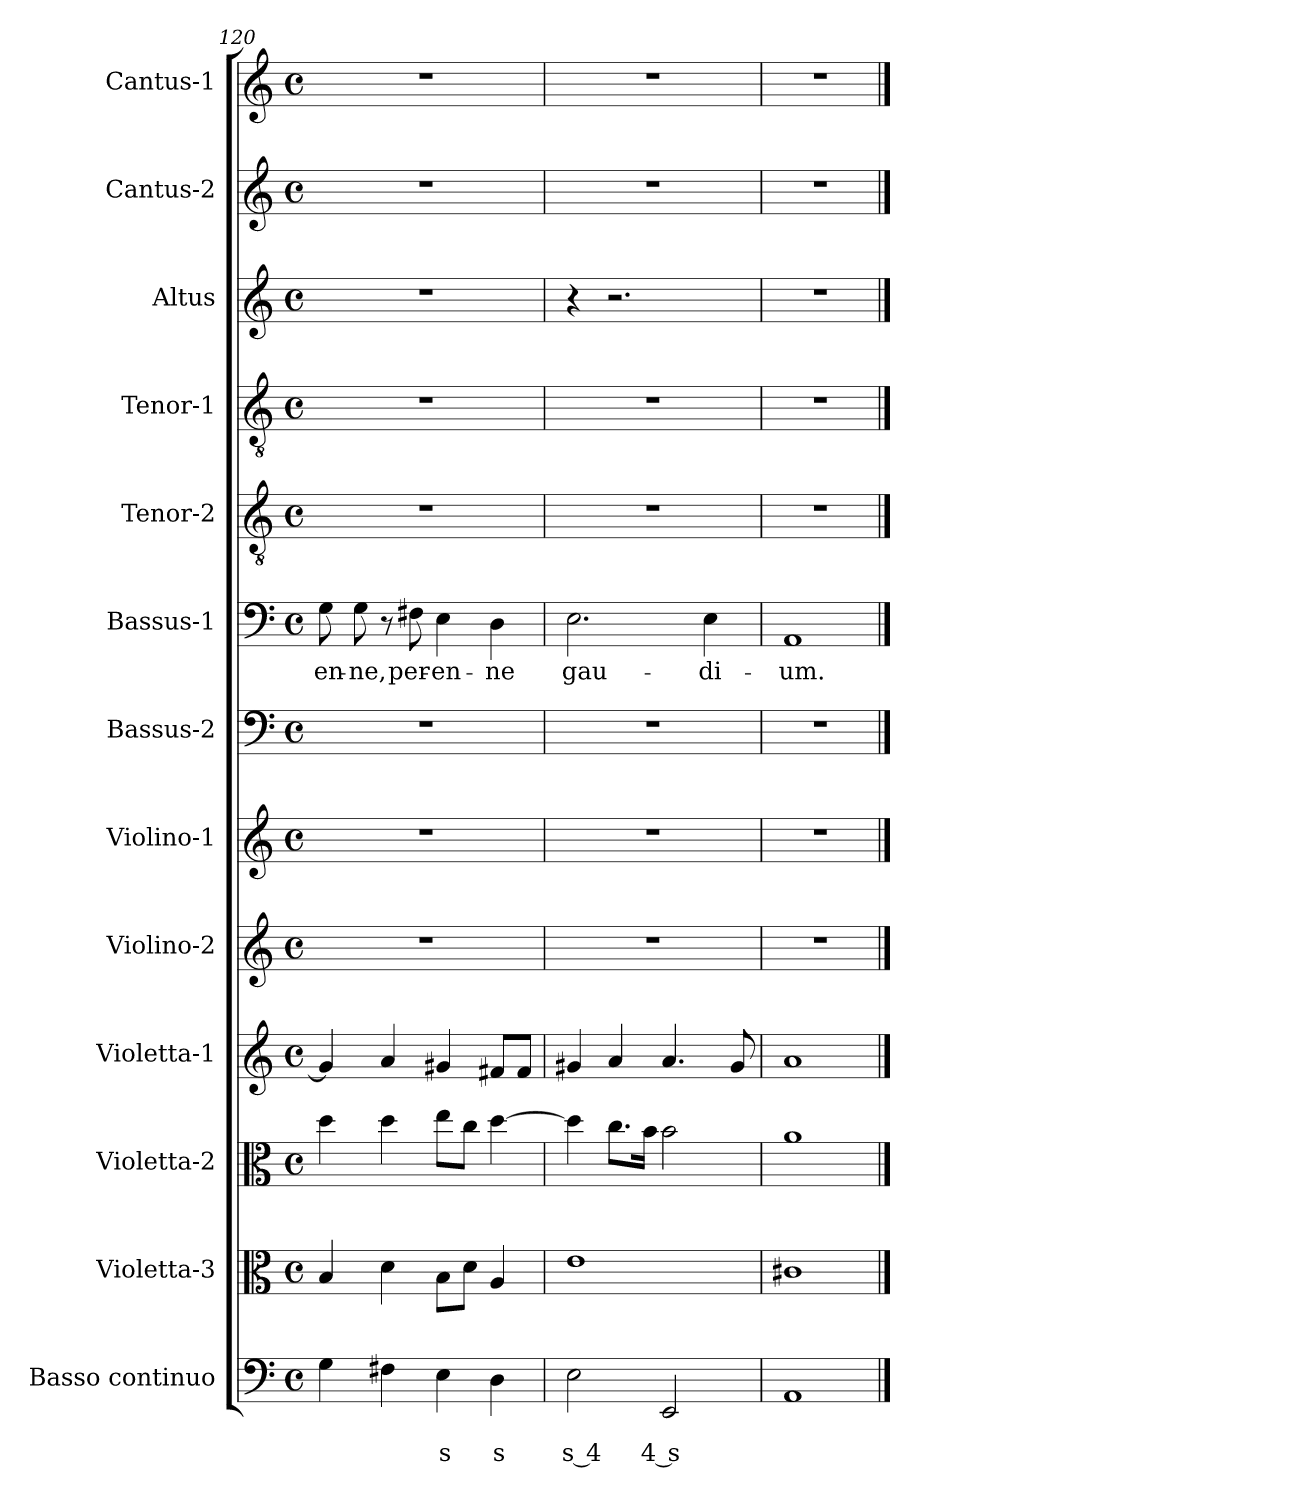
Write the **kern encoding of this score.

**kern	**text	**text	**kern	**kern	**kern	**kern	**kern	**kern	**kern	**text	**kern	**kern	**kern	**kern	**kern
*part13	*part13	*part13	*part12	*part11	*part10	*part9	*part8	*part7	*part6	*part6	*part5	*part4	*part3	*part2	*part1
*staff13	*staff13	*staff13	*staff12	*staff11	*staff10	*staff9	*staff8	*staff7	*staff6	*staff6	*staff5	*staff4	*staff3	*staff2	*staff1
*I"Basso continuo	*	*	*I"Violetta-3	*I"Violetta-2	*I"Violetta-1	*I"Violino-2	*I"Violino-1	*I"Bassus-2	*I"Bassus-1	*	*I"Tenor-2	*I"Tenor-1	*I"Altus	*I"Cantus-2	*I"Cantus-1
*I'BC	*	*	*I'Va3	*I'Va2	*I'Va1	*I'Vi2	*I'Vi1	*I'B2	*I'B1	*	*I'T2	*I'T1	*I'A	*I'C2	*I'C1
*clefF4	*	*	*clefC3	*clefC3	*clefG2	*clefG2	*clefG2	*clefF4	*clefF4	*	*clefGv2	*clefGv2	*clefG2	*clefG2	*clefG2
*k[]	*	*	*k[]	*k[]	*k[]	*k[]	*k[]	*k[]	*k[]	*	*k[]	*k[]	*k[]	*k[]	*k[]
*C:	*	*	*C:	*C:	*C:	*C:	*C:	*C:	*C:	*	*C:	*C:	*C:	*C:	*C:
*M4/4	*	*	*M4/4	*M4/4	*M4/4	*M4/4	*M4/4	*M4/4	*M4/4	*	*M4/4	*M4/4	*M4/4	*M4/4	*M4/4
*met(c)	*	*	*met(c)	*met(c)	*met(c)	*met(c)	*met(c)	*met(c)	*met(c)	*	*met(c)	*met(c)	*met(c)	*met(c)	*met(c)
=120	=120	=120	=120	=120	=120	=120	=120	=120	=120	=120	=120	=120	=120	=120	=120
!	!	!	!	!	!	!	!	!	!	!LO:LY:b	!	!	!	!	!
4G\	.	.	4B/	4dd\	4g/]	1r	1r	1r	8G\	-en-	1r	1r	1r	1r	1r
!	!	!	!	!	!	!	!	!	!	!LO:LY:b	!	!	!	!	!
.	.	.	.	.	.	.	.	.	8G\	-ne,	.	.	.	.	.
4F#X\	.	.	4d\	4dd\	4a/	.	.	.	8r	.	.	.	.	.	.
!	!	!	!	!	!	!	!	!	!	!LO:LY:b	!	!	!	!	!
.	.	.	.	.	.	.	.	.	8F#X\	per-	.	.	.	.	.
!	!	!LO:LY:b	!	!	!	!	!	!	!	!LO:LY:b	!	!	!	!	!
4E\	.	s	8B\L	8ee\L	4g#X/	.	.	.	4E\	-en-	.	.	.	.	.
.	.	.	8d\J	8cc\J	.	.	.	.	.	.	.	.	.	.	.
!	!	!LO:LY:b	!	!	!	!	!	!	!	!LO:LY:b	!	!	!	!	!
4D\	.	s	4A/	[4dd\	8f#X/L	.	.	.	4D\	-ne	.	.	.	.	.
.	.	.	.	.	8f#/J	.	.	.	.	.	.	.	.	.	.
=121	=121	=121	=121	=121	=121	=121	=121	=121	=121	=121	=121	=121	=121	=121	=121
!	!	!LO:LY:b	!	!	!	!	!	!	!	!LO:LY:b	!	!	!	!	!
2E\	.	s 4	1e	4dd\]	4g#X/	1r	1r	1r	2.E\	gau-	1r	1r	4r	1r	1r
.	.	.	.	8.cc\L	4a/	.	.	.	.	.	.	.	2.r	.	.
.	.	.	.	16b\Jk	.	.	.	.	.	.	.	.	.	.	.
!	!	!LO:LY:b	!	!	!	!	!	!	!	!	!	!	!	!	!
2EE/	.	4 s	.	2b\	4.a/	.	.	.	.	.	.	.	.	.	.
!	!	!	!	!	!	!	!	!	!	!LO:LY:b	!	!	!	!	!
.	.	.	.	.	.	.	.	.	4E\	-di-	.	.	.	.	.
.	.	.	.	.	8g#/	.	.	.	.	.	.	.	.	.	.
=122	=122	=122	=122	=122	=122	=122	=122	=122	=122	=122	=122	=122	=122	=122	=122
!	!	!	!	!	!	!	!	!	!	!LO:LY:b	!	!	!	!	!
1AA	.	.	1c#X	1a	1a	1r	1r	1r	1AA	-um.	1r	1r	1r	1r	1r
==	==	==	==	==	==	==	==	==	==	==	==	==	==	==	==
*-	*-	*-	*-	*-	*-	*-	*-	*-	*-	*-	*-	*-	*-	*-	*-
